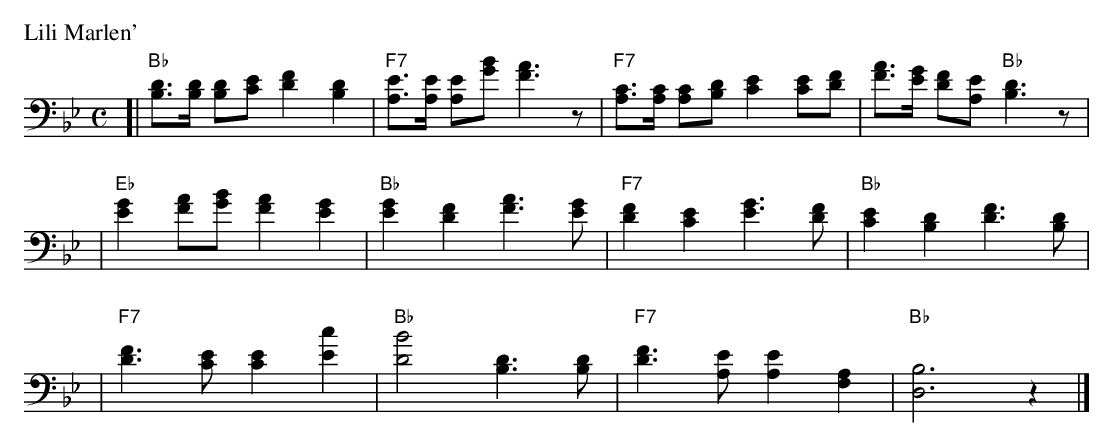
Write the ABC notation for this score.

X:1
M: C
L: 1/8
P: Lili Marlen'
K: Bb
[| "Bb"[DB,]>[DB,] [DB,][EC] [F2D2] [D2B,2] | "F7"[EA,]>[EA,] [EA,][BG] [A3F3]z \
|  "F7"[CA,]>[CA,] [CA,][DB,] [E2C2] [EC][FD] | [AF]>[GE] [FD][EA,] "Bb"[D3B,3]z |
|  "Eb"[G2E2] [AF][BG] [A2F2] [G2E2] | "Bb"[G2E2][F2D2] [A3F3] [GE] \
|  "F7"[F2D2] [E2C2] [G3E3] [FD] | "Bb"[E2C2] [D2B,2] [F3D3] [DB,] |
|  "F7"[F3D3] [EC] [E2C2] [c2E2] | "Bb"[B4D4] [D3B,3] [DB,] \
|  "F7"[F3D3] [EA,] [E2A,2] [A,2F,2] | "Bb"[B,6D,6] z2 |]
